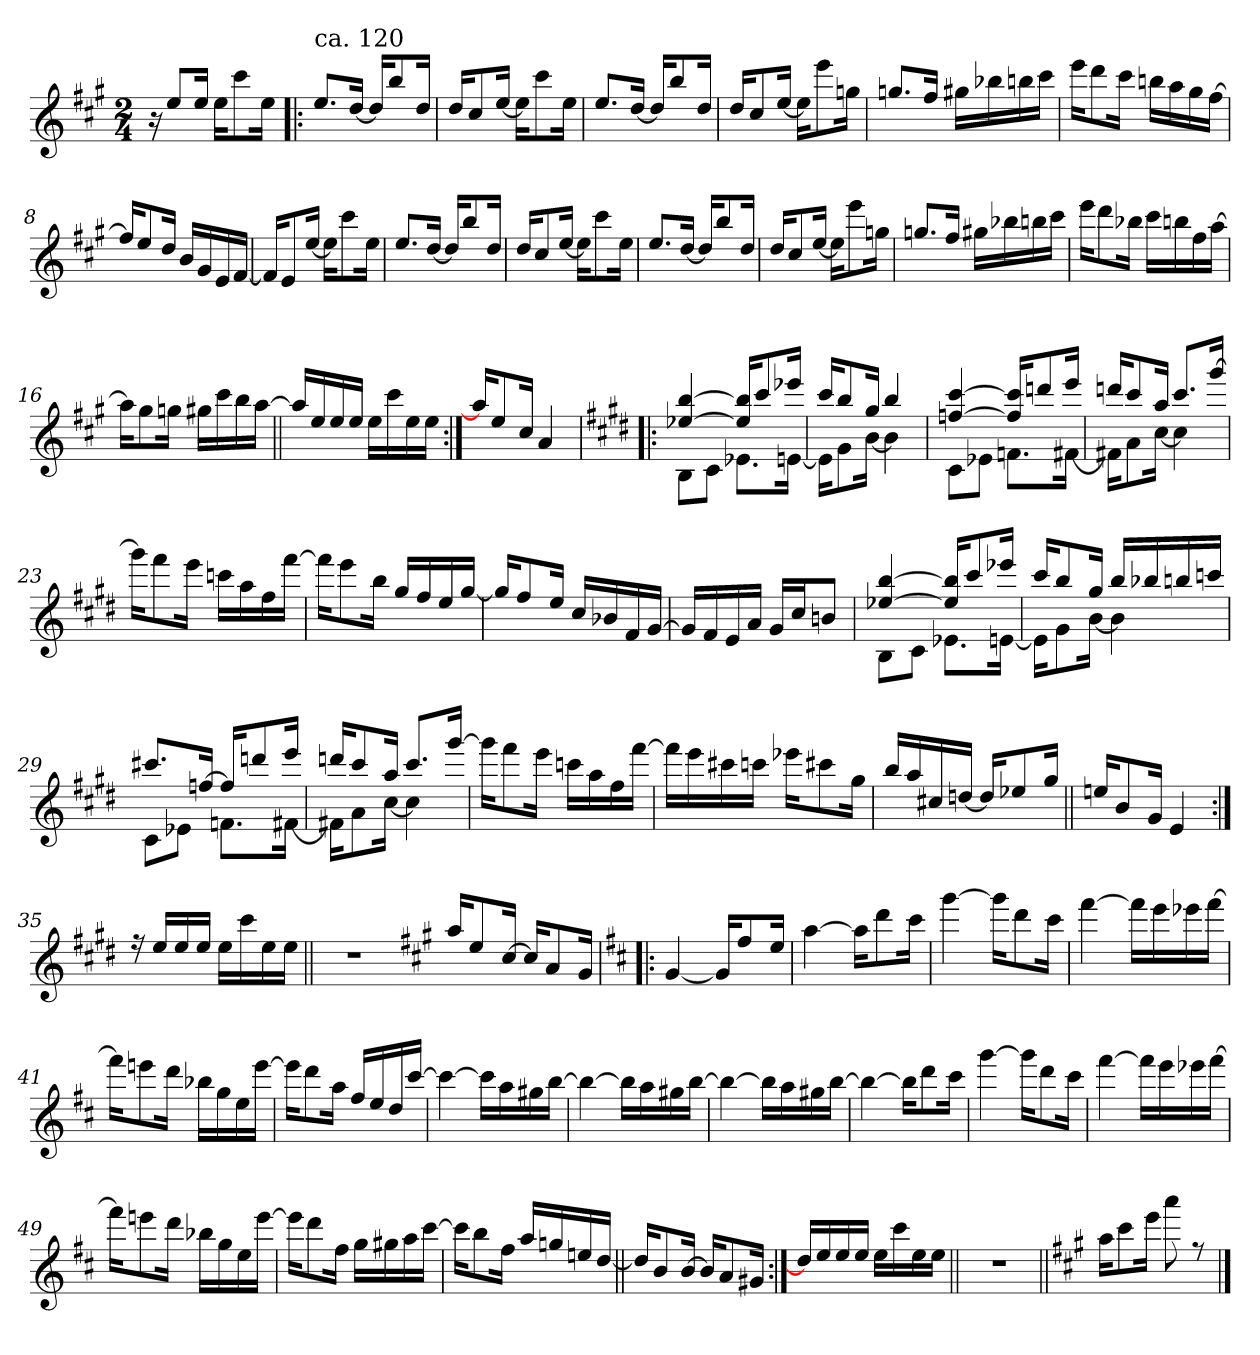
**kern
*part1
*staff1
*clefG2
*k[f#c#g#]
*A:
*M2/4
=1
16r
8ee/L
16ee/Jk
16ee\KL
8ccc#\
16ee\Jk
=2!|:
*^
!LO:TX:a:t=ca. 120	!
8.ee/L	4ryy
[>16dd/Jk	.
16dd/KL]	4ryy
8bb/	.
16dd/Jk	.
=3	=3
16dd/KL	4ryy
8cc#/	.
[>16ee/Jk	.
16ee\KL]	4ryy
8ccc#\	.
16ee\Jk	.
=4	=4
8.ee/L	4ryy
[>16dd/Jk	.
16dd/KL]	4ryy
8bb/	.
16dd/Jk	.
!!LO:LB:g=z	!!
=5	=5
16dd/KL	4ryy
8cc#/	.
[>16ee/Jk	.
16ee\KL]	4ryy
8eee\	.
16ggn\Jk	.
=6	=6
8.ggn/L	2ryy
16ff#/Jk	.
16gg#X\LL	.
16bb-X\	.
16bbn\	.
16ccc#\JJ	.
=7	=7
16eee\KL	4ryy
8ddd\	.
16ccc#\Jk	.
16bbn\LL	4ryy
16aa\	.
16gg#\	.
[<16ff#\JJ	.
=8	=8
16ff#/KL]	4ryy
8ee/	.
16dd/Jk	.
16b/LL	4ryy
16g#/	.
16e/	.
[>16f#/JJ	.
!!LO:LB:g=z	!!
=9	=9
16f#/KL]	4ryy
8e/	.
[>16ee/Jk	.
16ee\KL]	4ryy
8ccc#\	.
16ee\Jk	.
=10	=10
8.ee/L	4ryy
[>16dd/Jk	.
16dd/KL]	4ryy
8bb/	.
16dd/Jk	.
=11	=11
16dd/KL	4ryy
8cc#/	.
[>16ee/Jk	.
16ee\KL]	4ryy
8ccc#\	.
16ee\Jk	.
=12	=12
8.ee/L	4ryy
[>16dd/Jk	.
16dd/KL]	4ryy
8bb/	.
16dd/Jk	.
!!LO:LB:g=z	!!
=13	=13
16dd/KL	4ryy
8cc#/	.
[>16ee/Jk	.
16ee\KL]	4ryy
8eee\	.
16ggn\Jk	.
=14	=14
8.ggn/L	4ryy
16ff#/Jk	.
16gg#X\LL	4ryy
16bb-X\	.
16bbn\	.
16ccc#\JJ	.
=15	=15
16eee\KL	4ryy
8ddd\	.
16bb-X\Jk	.
16ccc#\LL	4ryy
16bbn\	.
16ff#\	.
[<16aa\JJ	.
=16	=16
16aa\KL]	4ryy
8gg#\	.
16ggn\Jk	.
16gg#X\LL	4ryy
16ccc#\	.
16bb\	.
[<16aa\JJ	.
!!LO:LB:g=z	!!
=17||	=17||
16aa/LL]	2ryy
16ee/	.
16ee/	.
16ee/JJ	.
16ee\LL	.
16ccc#\	.
16ee\	.
16ee\JJ	.
=18:|!	=18:|!
16aa/KL]	2ryy
8ee/	.
16cc#/Jk	.
4a/	.
*v	*v
=19!|:
*k[f#c#g#d#]
*E:
*^
*	*^
[>4ee-X/ [>4bb/	8B\L	4ryy
.	8c#\J	.
16ee-/] 16bb/]KL	8.e-X\L	4ryy
8ccc#/	.	.
16eee-X/Jk	[<16en\Jk	.
=20	=20	=20
16ccc#/KL	16en\KL]	2ryy
8bb/	8g#\	.
16gg#/Jk	[<16b\Jk	.
4bb/	4b\]	.
!!LO:LB:g=z	!!	!!
=21	=21	=21
[>4ffn/ [>4ccc#/	8c#\L	4ryy
.	8e-X\J	.
16ff/] 16ccc#/]KL	8.fn\L	4ryy
8dddn/	.	.
16eee/Jk	[<16f#X\Jk	.
=22	=22	=22
16dddn/KL	16f#X\KL]	2ryy
8ccc#/	8a\	.
16aa/Jk	[<16cc#\Jk	.
8.ccc#/L	4cc#\]	.
[>16ggg#/Jk	.	.
*	*v	*v
=23	=23
16ggg#\KL]	2ryy
8fff#\	.
16eee\Jk	.
16cccn\LL	.
16aa\	.
16ff#\	.
[<16fff#\JJ	.
=24	=24
16fff#\KL]	4ryy
8eee\	.
16bb\Jk	.
16gg#/LL	4ryy
16ff#/	.
16ee/	.
[>16gg#/JJ	.
!!LO:LB:g=z	!!
=25	=25
16gg#/KL]	2ryy
8ff#/	.
16ee/Jk	.
16cc#/LL	.
16b-X/	.
16f#/	.
[>16g#/JJ	.
=26	=26
16g#/LL]	2ryy
16f#/	.
16e/	.
16a/JJ	.
16g#/LL	.
16cc#/J	.
8bn/J	.
=27	=27
*	*^
[>4ee-X/ [>4bb/	8B\L	4ryy
.	8c#\J	.
16ee-/] 16bb/]KL	8.e-X\L	4ryy
8ccc#/	.	.
16eee-X/Jk	[<16en\Jk	.
=28	=28	=28
16ccc#/KL	16en\KL]	2ryy
8bb/	8g#\	.
16gg#/Jk	[<16b\Jk	.
16bb/LL	4b\]	.
16bb-X/	.	.
16bbn/	.	.
16cccn/JJ	.	.
!!LO:LB:g=z	!!	!!
=29	=29	=29
8.ccc#X/L	8c#\L	4ryy
.	8e-X\J	.
[>16ffn/Jk	.	.
16ff/KL]	8.fn\L	4ryy
8dddn/	.	.
16eee/Jk	[<16f#X\Jk	.
=30	=30	=30
16dddn/KL	16f#X\KL]	2ryy
8ccc#/	8a\	.
16aa/Jk	[<16cc#\Jk	.
8.ccc#/L	4cc#\]	.
[>16ggg#/Jk	.	.
*	*v	*v
=31	=31
16ggg#\KL]	2ryy
8fff#\	.
16eee\Jk	.
16cccn\LL	.
16aa\	.
16ff#\	.
[<16fff#\JJ	.
=32	=32
16fff#\LL]	4ryy
16eee\	.
16ccc#X\	.
16cccn\JJ	.
16eee-X\KL	4ryy
8ccc#X\	.
16gg#\Jk	.
!!LO:PB:g=z	!!
=33	=33
16bb/LL	4ryy
16aa/	.
16cc#X/	.
[>16ddn/JJ	.
16dd/KL]	4ryy
8ee-X/	.
16gg#/Jk	.
=34||	=34||
16een/KL	2ryy
8b/	.
16g#/Jk	.
4e/	.
=35:|!	=35:|!
16rff	2ryy
16ee/LL	.
16ee/	.
16ee/JJ	.
16ee\LL	.
16ccc#\	.
16ee\	.
16ee\JJ	.
*v	*v
=35X351||
2r
!!LO:LB:g=z
=36-
*k[f#c#g#]
*A:
*^
16aa/KL	2ryy
8ee/	.
[>16cc#/Jk	.
16cc#/KL]	.
8a/	.
16g#/Jk	.
=37!|:	=37!|:
*k[f#c#]	*
*D:	*
[>4g/	4ryy
16g/KL]	4ryy
8ff#/	.
16ee/Jk	.
=38	=38
[<4aa\	2ryy
16aa\KL]	.
8ddd\	.
16ccc#\Jk	.
=39	=39
[<4ggg\	4ryy
16ggg\KL]	4rayy
8ddd\	.
16ccc#\Jk	.
!!LO:LB:g=z	!!
=40	=40
[<4fff#\	4ryy
16fff#\LL]	4ryy
16eee\	.
16eee-X\	.
[<16fff#\JJ	.
=41	=41
16fff#\KL]	4ryy
8eeen\	.
16ddd\Jk	.
16bb-X\LL	4ryy
16gg\	.
16ee\	.
[<16eee\JJ	.
=42	=42
16eee\KL]	2ryy
8ddd\	.
16aa\Jk	.
16ff#/LL	.
16ee/	.
16dd/	.
[>16ccc#/JJ	.
=43	=43
4ccc#\_	2ryy
16ccc#\LL]	.
16aa\	.
16gg#X\	.
[<16bb\JJ	.
!!LO:LB:g=z	!!
=44	=44
4bb\_	2ryy
16bb\LL]	.
16aa\	.
16gg#X\	.
[<16bb\JJ	.
=45	=45
4bb\_	2ryy
16bb\LL]	.
16aa\	.
16gg#X\	.
[<16bb\JJ	.
=46	=46
4bb\_	2ryy
16bb\KL]	.
8ddd\	.
16ccc#\Jk	.
=47	=47
[<4ggg\	4ryy
16ggg\KL]	4rayy
8ddd\	.
16ccc#\Jk	.
!!LO:LB:g=z	!!
=48	=48
[<4fff#\	4ryy
16fff#\LL]	4ryy
16eee\	.
16eee-X\	.
[<16fff#\JJ	.
=49	=49
16fff#\KL]	4ryy
8eeen\	.
16ddd\Jk	.
16bb-X\LL	4ryy
16gg\	.
16ee\	.
[<16eee\JJ	.
=50	=50
16eee\KL]	4ryy
8ddd\	.
16ff#\Jk	.
16gg\LL	4ryy
16gg#X\	.
16aa\	.
[<16ccc#\JJ	.
=51	=51
16ccc#\KL]	4ryy
8bb\	.
16ff#\Jk	.
16aa/LL	4ryy
16ggn/	.
16een/	.
[>16dd/JJ	.
!!LO:LB:g=z	!!
=52||	=52||
16dd/KL]	2ryy
8b/	.
[>16b/Jk	.
16b/KL]	.
8a/	.
16g#X/Jk	.
=53:|!	=53:|!
16dd/LL]	2ryy
16ee/	.
16ee/	.
16ee/JJ	.
16ee\LL	.
16ccc#\	.
16ee\	.
16ee\JJ	.
*v	*v
=53X532||
2r
=54||
*k[f#c#g#]
*A:
*^
16aa\KL	2ryy
8ccc#\	.
16eee\Jk	.
8aaa\	.
8rff	.
*v	*v
==
*-
